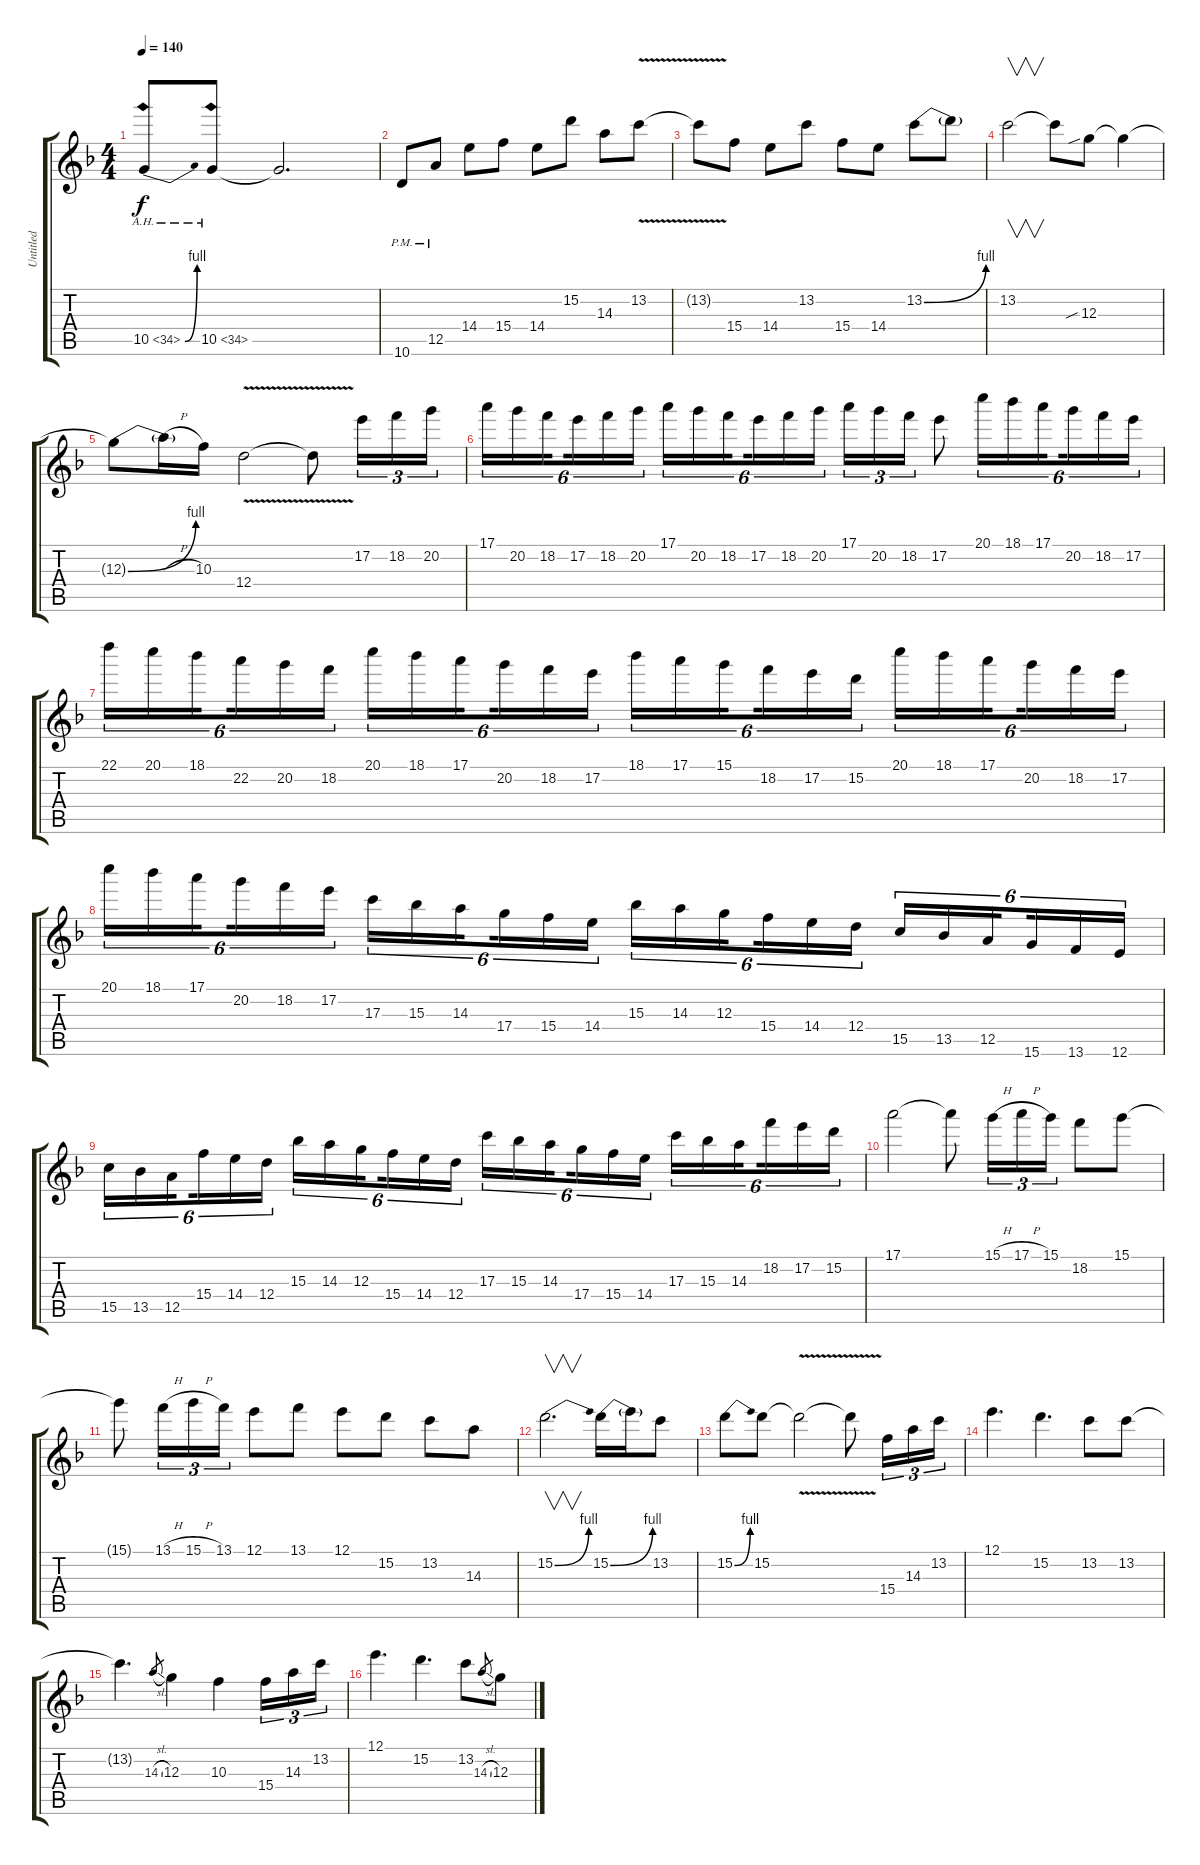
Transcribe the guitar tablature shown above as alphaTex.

\track ("Untitled" "Untitled") {instrument distortionguitar}
\staff {score tabs}
\tuning (E4 B3 G3 D3 A2 E2) {hide}
\ts (4 4)
\tempo 140
\clef g2
\ks f
10.5{be (bend 0 0 60 4) ah 24}.8{dy f} 10.5{ah 24}.8 10.5{t}.2{d} |
10.6{pm}.8 12.5{pm}.8 14.4.8 15.4.8 14.4.8 15.2.8 14.3.8 13.2{v}.8 |
13.2{v t}.8 15.4.8 14.4.8 13.2.8 15.4.8 14.4.8 13.2{be (bend 0 0 60 4)}.8 13.2{t}.8 |
13.2.2{v} 13.2{t}.8 12.3{sib}.8 12.3{t}.4 |
12.3{be (bend 0 0 60 4) t}.8 12.3{h t}.16 10.3.16 12.4{v}.2 12.4{t}.8 17.2.16{tu (3 2)} 18.2.16{tu (3 2)} 20.2.16{tu (3 2)} |
17.1.16{tu (6 4)} 20.2.16{tu (6 4)} 18.2.16{tu (6 4) beam splitsecondary} 17.2.16{tu (6 4)} 18.2.16{tu (6 4)} 20.2.16{tu (6 4)} 17.1.16{tu (6 4)} 20.2.16{tu (6 4)} 18.2.16{tu (6 4) beam splitsecondary} 17.2.16{tu (6 4)} 18.2.16{tu (6 4)} 20.2.16{tu (6 4)} 17.1.16{tu (3 2)} 20.2.16{tu (3 2)} 18.2.16{tu (3 2)} 17.2.8 20.1.16{tu (6 4)} 18.1.16{tu (6 4)} 17.1.16{tu (6 4) beam splitsecondary} 20.2.16{tu (6 4)} 18.2.16{tu (6 4)} 17.2.16{tu (6 4)} |
22.1.16{tu (6 4)} 20.1.16{tu (6 4)} 18.1.16{tu (6 4) beam splitsecondary} 22.2.16{tu (6 4)} 20.2.16{tu (6 4)} 18.2.16{tu (6 4)} 20.1.16{tu (6 4)} 18.1.16{tu (6 4)} 17.1.16{tu (6 4) beam splitsecondary} 20.2.16{tu (6 4)} 18.2.16{tu (6 4)} 17.2.16{tu (6 4)} 18.1.16{tu (6 4)} 17.1.16{tu (6 4)} 15.1.16{tu (6 4) beam splitsecondary} 18.2.16{tu (6 4)} 17.2.16{tu (6 4)} 15.2.16{tu (6 4)} 20.1.16{tu (6 4)} 18.1.16{tu (6 4)} 17.1.16{tu (6 4) beam splitsecondary} 20.2.16{tu (6 4)} 18.2.16{tu (6 4)} 17.2.16{tu (6 4)} |
20.1.16{tu (6 4)} 18.1.16{tu (6 4)} 17.1.16{tu (6 4) beam splitsecondary} 20.2.16{tu (6 4)} 18.2.16{tu (6 4)} 17.2.16{tu (6 4)} 17.3.16{tu (6 4)} 15.3.16{tu (6 4)} 14.3.16{tu (6 4) beam splitsecondary} 17.4.16{tu (6 4)} 15.4.16{tu (6 4)} 14.4.16{tu (6 4)} 15.3.16{tu (6 4)} 14.3.16{tu (6 4)} 12.3.16{tu (6 4) beam splitsecondary} 15.4.16{tu (6 4)} 14.4.16{tu (6 4)} 12.4.16{tu (6 4)} 15.5.16{tu (6 4)} 13.5.16{tu (6 4)} 12.5.16{tu (6 4) beam splitsecondary} 15.6.16{tu (6 4)} 13.6.16{tu (6 4)} 12.6.16{tu (6 4)} |
15.5.16{tu (6 4)} 13.5.16{tu (6 4)} 12.5.16{tu (6 4) beam splitsecondary} 15.4.16{tu (6 4)} 14.4.16{tu (6 4)} 12.4.16{tu (6 4)} 15.3.16{tu (6 4)} 14.3.16{tu (6 4)} 12.3.16{tu (6 4) beam splitsecondary} 15.4.16{tu (6 4)} 14.4.16{tu (6 4)} 12.4.16{tu (6 4)} 17.3.16{tu (6 4)} 15.3.16{tu (6 4)} 14.3.16{tu (6 4) beam splitsecondary} 17.4.16{tu (6 4)} 15.4.16{tu (6 4)} 14.4.16{tu (6 4)} 17.3.16{tu (6 4)} 15.3.16{tu (6 4)} 14.3.16{tu (6 4) beam splitsecondary} 18.2.16{tu (6 4)} 17.2.16{tu (6 4)} 15.2.16{tu (6 4)} |
17.1.2 17.1{t}.8 15.1{h}.16{tu (3 2)} 17.1{h}.16{tu (3 2)} 15.1.16{tu (3 2)} 18.2.8 15.1.8 |
15.1{t}.8 13.1{h}.16{tu (3 2)} 15.1{h}.16{tu (3 2)} 13.1.16{tu (3 2)} 12.1.8 13.1.8 12.1.8 15.2.8 13.2.8 14.3.8 |
15.2{be (bend 0 0 60 4)}.2{v d} 15.2{be (bend 0 0 60 4)}.16 15.2{t}.16 13.2.8 |
15.2{be (bend 0 0 60 4)}.8 15.2.8 15.2{v t}.2 15.2{t}.8 15.4.16{tu (3 2)} 14.3.16{tu (3 2)} 13.2.16{tu (3 2)} |
12.1.4{d} 15.2.4{d} 13.2.8 13.2.8 |
13.2{t}.4{d} 14.3{sl}.8{gr} 12.3.4 10.3.4 15.4.16{tu (3 2)} 14.3.16{tu (3 2)} 13.2.16{tu (3 2)} |
12.1.4{d} 15.2.4{d} 13.2.8 14.3{sl}.8{gr} 12.3.8
